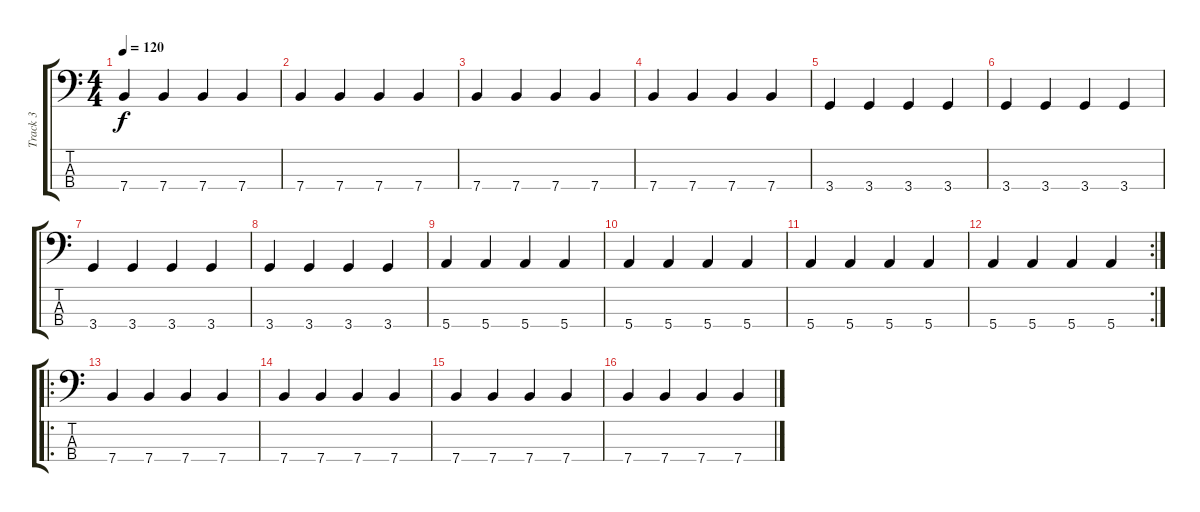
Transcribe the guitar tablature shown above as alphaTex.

\track ("Track 3" "Track 3") {instrument electricbassfinger}
\staff {score tabs}
\tuning (G2 D2 A1 E1) {hide}
\ts (4 4)
\tempo 120
\clef f4
\ks c
7.4.4{dy f} 7.4.4 7.4.4 7.4.4 |
7.4.4 7.4.4 7.4.4 7.4.4 |
7.4.4 7.4.4 7.4.4 7.4.4 |
7.4.4 7.4.4 7.4.4 7.4.4 |
3.4.4 3.4.4 3.4.4 3.4.4 |
3.4.4 3.4.4 3.4.4 3.4.4 |
3.4.4 3.4.4 3.4.4 3.4.4 |
3.4.4 3.4.4 3.4.4 3.4.4 |
5.4.4 5.4.4 5.4.4 5.4.4 |
5.4.4 5.4.4 5.4.4 5.4.4 |
5.4.4 5.4.4 5.4.4 5.4.4 |
\rc 2
5.4.4 5.4.4 5.4.4 5.4.4 |
\ro
7.4.4 7.4.4 7.4.4 7.4.4 |
7.4.4 7.4.4 7.4.4 7.4.4 |
7.4.4 7.4.4 7.4.4 7.4.4 |
7.4.4 7.4.4 7.4.4 7.4.4
